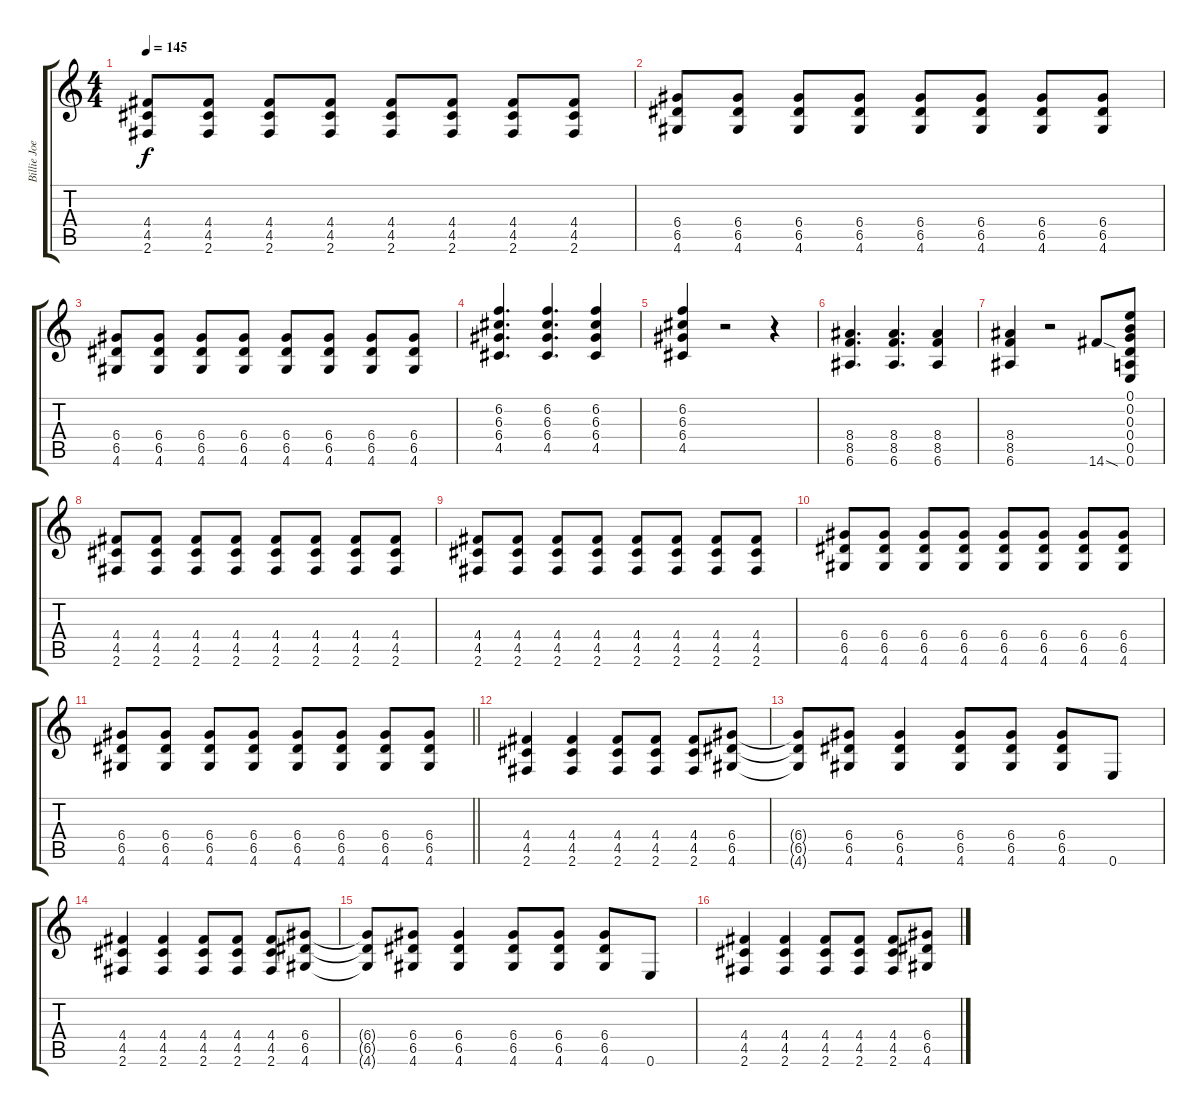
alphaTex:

\track ("Billie Joe" "Billie Joe") {instrument distortionguitar}
\staff {score tabs}
\tuning (E4 B3 G3 D3 A2 E2) {hide}
\ts (4 4)
\tempo 145
\clef g2
\ks c
(4.4 4.5 2.6).8{dy f} (4.4 4.5 2.6).8 (4.4 4.5 2.6).8 (4.4 4.5 2.6).8 (4.4 4.5 2.6).8 (4.4 4.5 2.6).8 (4.4 4.5 2.6).8 (4.4 4.5 2.6).8 |
(6.4 6.5 4.6).8 (6.4 6.5 4.6).8 (6.4 6.5 4.6).8 (6.4 6.5 4.6).8 (6.4 6.5 4.6).8 (6.4 6.5 4.6).8 (6.4 6.5 4.6).8 (6.4 6.5 4.6).8 |
(6.4 6.5 4.6).8 (6.4 6.5 4.6).8 (6.4 6.5 4.6).8 (6.4 6.5 4.6).8 (6.4 6.5 4.6).8 (6.4 6.5 4.6).8 (6.4 6.5 4.6).8 (6.4 6.5 4.6).8 |
(6.2 6.3 6.4 4.5).4{d} (6.2 6.3 6.4 4.5).4{d} (6.2 6.3 6.4 4.5).4 |
(6.2 6.3 6.4 4.5).4 r.2 r.4 |
(8.4 8.5 6.6).4{d} (8.4 8.5 6.6).4{d} (8.4 8.5 6.6).4 |
(8.4 8.5 6.6).4 r.2 14.6{sod}.8 (0.1 0.2 0.3 0.4 0.5 0.6).8 |
(4.4 4.5 2.6).8 (4.4 4.5 2.6).8 (4.4 4.5 2.6).8 (4.4 4.5 2.6).8 (4.4 4.5 2.6).8 (4.4 4.5 2.6).8 (4.4 4.5 2.6).8 (4.4 4.5 2.6).8 |
(4.4 4.5 2.6).8 (4.4 4.5 2.6).8 (4.4 4.5 2.6).8 (4.4 4.5 2.6).8 (4.4 4.5 2.6).8 (4.4 4.5 2.6).8 (4.4 4.5 2.6).8 (4.4 4.5 2.6).8 |
(6.4 6.5 4.6).8 (6.4 6.5 4.6).8 (6.4 6.5 4.6).8 (6.4 6.5 4.6).8 (6.4 6.5 4.6).8 (6.4 6.5 4.6).8 (6.4 6.5 4.6).8 (6.4 6.5 4.6).8 |
\barLineRight lightlight
(6.4 6.5 4.6).8 (6.4 6.5 4.6).8 (6.4 6.5 4.6).8 (6.4 6.5 4.6).8 (6.4 6.5 4.6).8 (6.4 6.5 4.6).8 (6.4 6.5 4.6).8 (6.4 6.5 4.6).8 |
(4.4 4.5 2.6).4 (4.4 4.5 2.6).4 (4.4 4.5 2.6).8 (4.4 4.5 2.6).8 (4.4 4.5 2.6).8 (6.4 6.5 4.6).8 |
(6.4{t} 6.5{t} 4.6{t}).8 (6.4 6.5 4.6).8 (6.4 6.5 4.6).4 (6.4 6.5 4.6).8 (6.4 6.5 4.6).8 (6.4 6.5 4.6).8 0.6.8 |
(4.4 4.5 2.6).4 (4.4 4.5 2.6).4 (4.4 4.5 2.6).8 (4.4 4.5 2.6).8 (4.4 4.5 2.6).8 (6.4 6.5 4.6).8 |
(6.4{t} 6.5{t} 4.6{t}).8 (6.4 6.5 4.6).8 (6.4 6.5 4.6).4 (6.4 6.5 4.6).8 (6.4 6.5 4.6).8 (6.4 6.5 4.6).8 0.6.8 |
(4.4 4.5 2.6).4 (4.4 4.5 2.6).4 (4.4 4.5 2.6).8 (4.4 4.5 2.6).8 (4.4 4.5 2.6).8 (6.4 6.5 4.6).8
